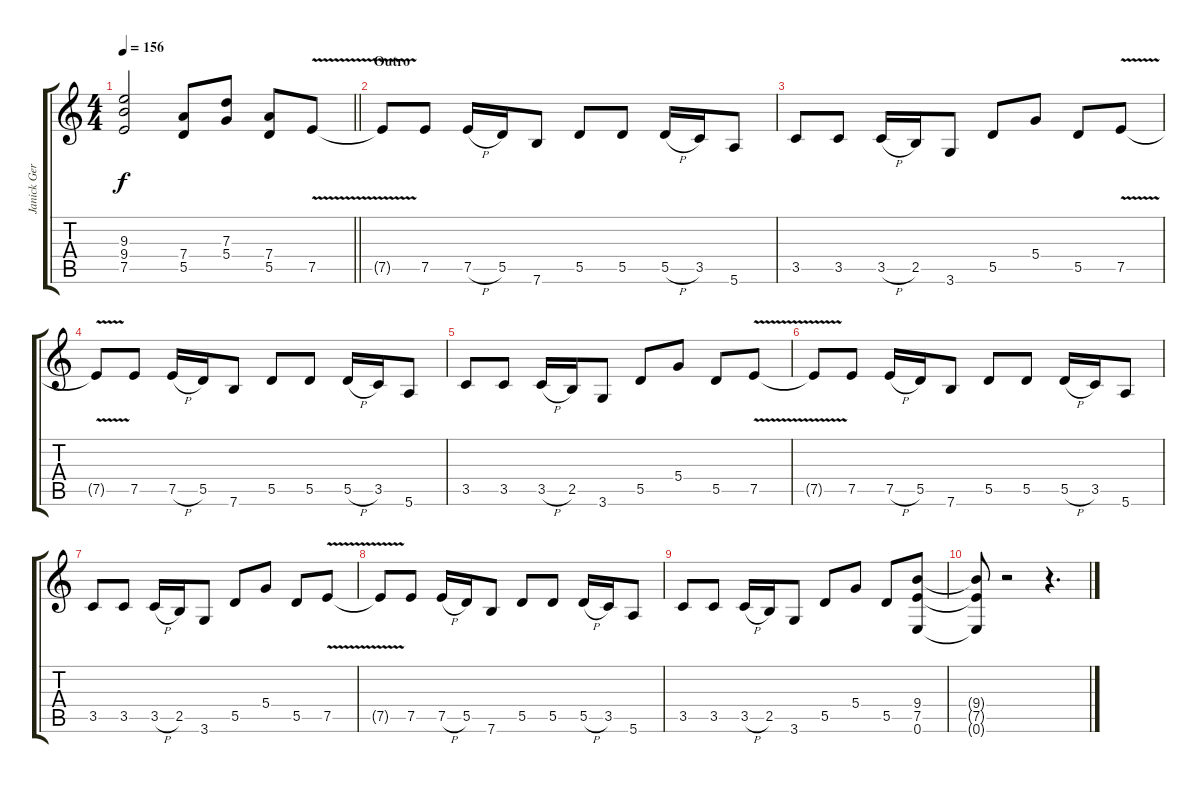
\track ("Janick Gers" "Janick Ger") {instrument distortionguitar}
\staff {score tabs}
\tuning (E4 B3 G3 D3 A2 E2) {hide}
\ts (4 4)
\tempo 156
\clef g2
\barLineRight lightlight
\ks c
(9.3{t} 9.4{t} 7.5{t}).2{dy f} (7.4 5.5).8 (7.3 5.4).8 (7.4 5.5).8 7.5{v}.8 |
\section ("" "Outro")
7.5{t}.8 7.5.8 7.5{h}.16 5.5.16 7.6.8 5.5.8 5.5.8 5.5{h}.16 3.5.16 5.6.8 |
3.5.8 3.5.8 3.5{h}.16 2.5.16 3.6.8 5.5.8 5.4.8 5.5.8 7.5{v}.8 |
7.5{t}.8 7.5.8 7.5{h}.16 5.5.16 7.6.8 5.5.8 5.5.8 5.5{h}.16 3.5.16 5.6.8 |
3.5.8 3.5.8 3.5{h}.16 2.5.16 3.6.8 5.5.8 5.4.8 5.5.8 7.5{v}.8 |
7.5{t}.8 7.5.8 7.5{h}.16 5.5.16 7.6.8 5.5.8 5.5.8 5.5{h}.16 3.5.16 5.6.8 |
3.5.8 3.5.8 3.5{h}.16 2.5.16 3.6.8 5.5.8 5.4.8 5.5.8 7.5{v}.8 |
7.5{t}.8 7.5.8 7.5{h}.16 5.5.16 7.6.8 5.5.8 5.5.8 5.5{h}.16 3.5.16 5.6.8 |
3.5.8 3.5.8 3.5{h}.16 2.5.16 3.6.8 5.5.8 5.4.8 5.5.8 (9.4 7.5 0.6).8 |
(9.4{t} 7.5{t} 0.6{t}).8 r.2 r.4{d}
